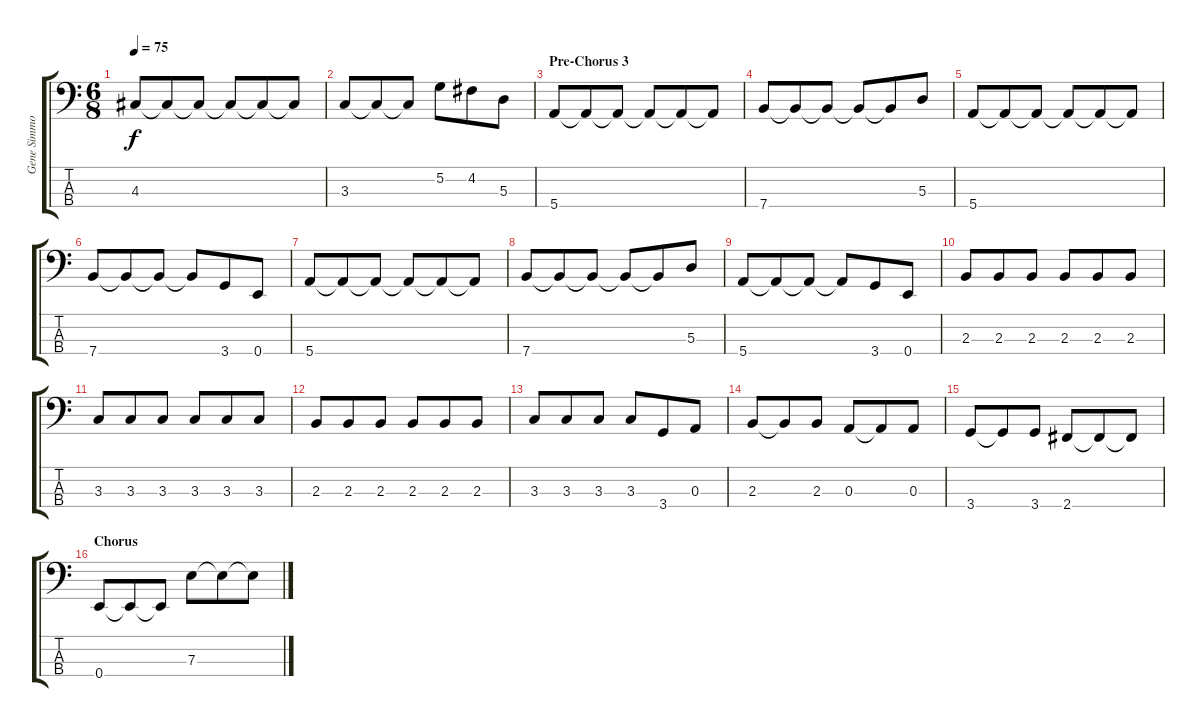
\track ("Gene Simmons" "Gene Simmo") {instrument electricbassfinger}
\staff {score tabs}
\tuning (G2 D2 A1 E1) {hide}
\ts (6 8)
\tempo 75
\clef f4
\ks c
4.3.8{dy f} 4.3{t}.8 4.3{t}.8 4.3{t}.8 4.3{t}.8 4.3{t}.8 |
3.3.8 3.3{t}.8 3.3{t}.8 5.2.8 4.2.8 5.3.8 |
\section ("" "Pre-Chorus 3")
5.4.8 5.4{t}.8 5.4{t}.8 5.4{t}.8 5.4{t}.8 5.4{t}.8 |
7.4.8 7.4{t}.8 7.4{t}.8 7.4{t}.8 7.4{t}.8 5.3.8 |
5.4.8 5.4{t}.8 5.4{t}.8 5.4{t}.8 5.4{t}.8 5.4{t}.8 |
7.4.8 7.4{t}.8 7.4{t}.8 7.4{t}.8 3.4.8 0.4.8 |
5.4.8 5.4{t}.8 5.4{t}.8 5.4{t}.8 5.4{t}.8 5.4{t}.8 |
7.4.8 7.4{t}.8 7.4{t}.8 7.4{t}.8 7.4{t}.8 5.3.8 |
5.4.8 5.4{t}.8 5.4{t}.8 5.4{t}.8 3.4.8 0.4.8 |
2.3.8 2.3.8 2.3.8 2.3.8 2.3.8 2.3.8 |
3.3.8 3.3.8 3.3.8 3.3.8 3.3.8 3.3.8 |
2.3.8 2.3.8 2.3.8 2.3.8 2.3.8 2.3.8 |
3.3.8 3.3.8 3.3.8 3.3.8 3.4.8 0.3.8 |
2.3.8 2.3{t}.8 2.3.8 0.3.8 0.3{t}.8 0.3.8 |
3.4.8 3.4{t}.8 3.4.8 2.4.8 2.4{t}.8 2.4{t}.8 |
\section ("" "Chorus")
0.4.8 0.4{t}.8 0.4{t}.8 7.3.8 7.3{t}.8 7.3{t}.8
